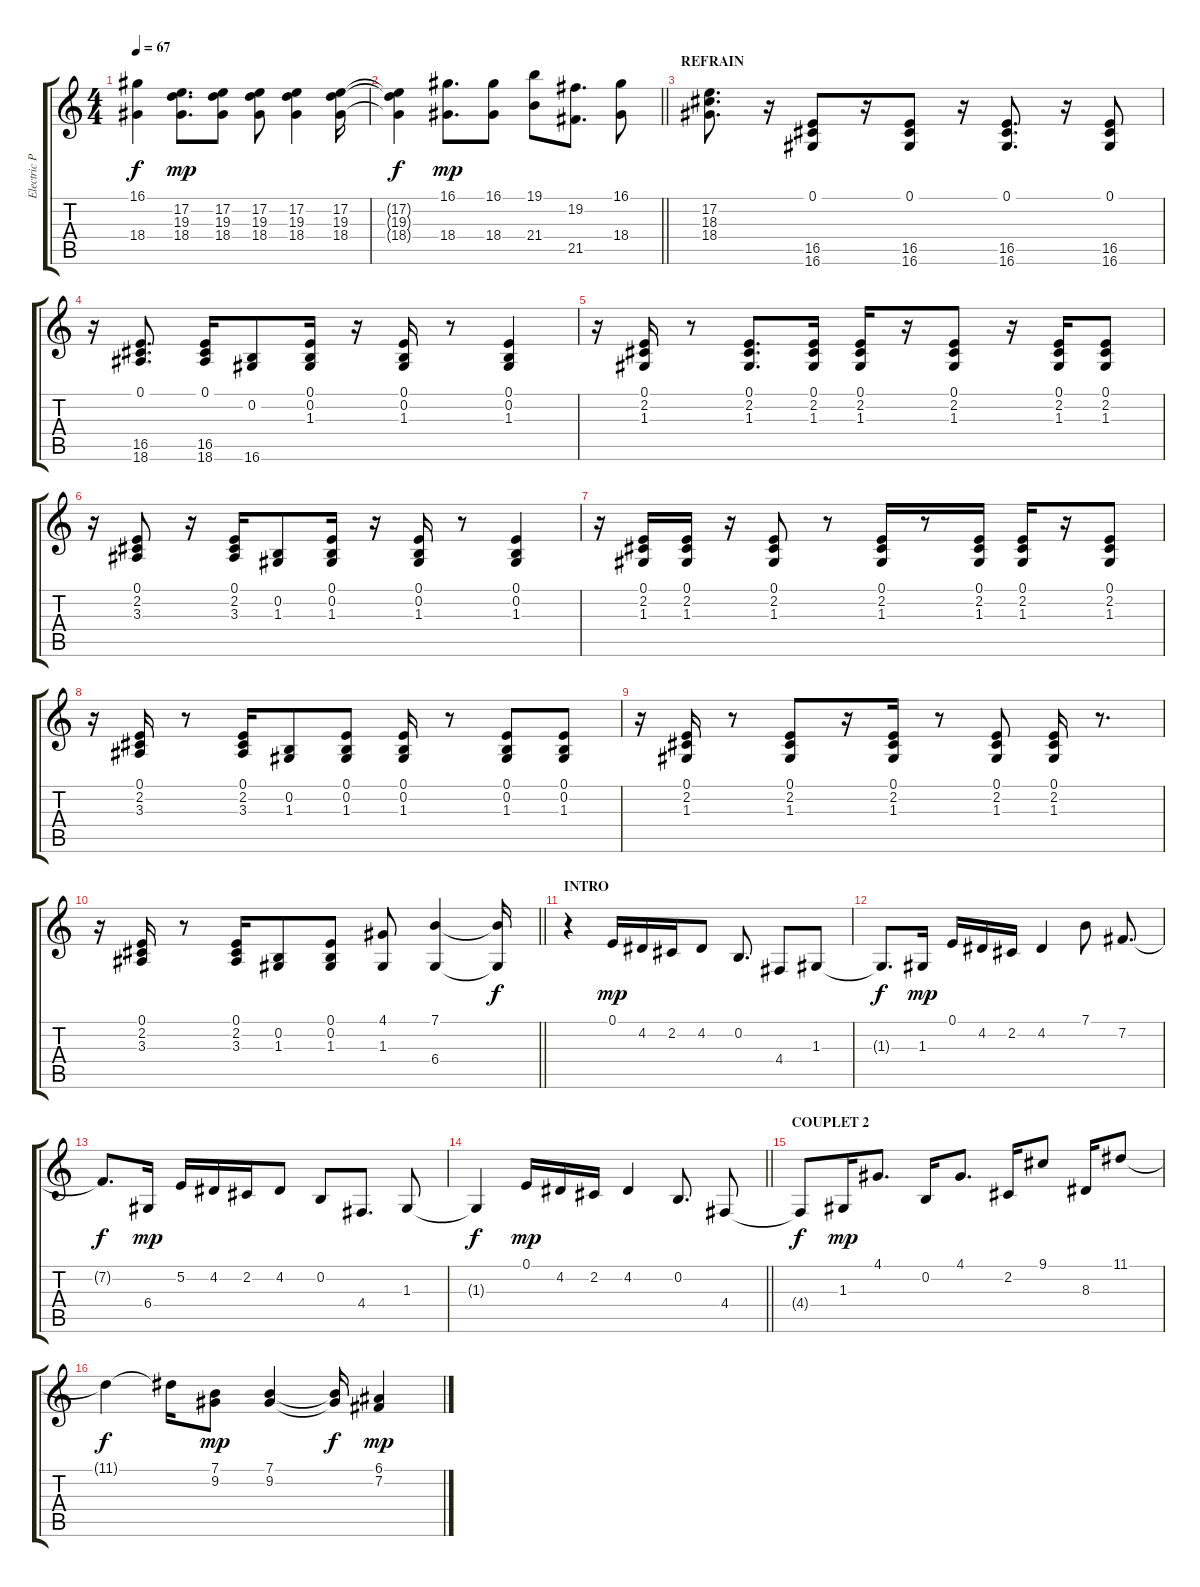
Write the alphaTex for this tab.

\track ("Electric Piano " "Electric P") {instrument ocarina}
\staff {score tabs}
\tuning (E4 B3 G3 D3 A2 E2) {hide}
\ts (4 4)
\tempo 67
\clef g2
\ks c
(16.1{t} 18.4{t}).4{dy f} (17.2 19.3 18.4).8{d dy mp} (17.2 19.3 18.4).8 (17.2 19.3 18.4).8 (17.2 19.3 18.4).4 (17.2 19.3 18.4).16 |
\barLineRight lightlight
(17.2{t} 19.3{t} 18.4{t}).4{dy f} (16.1 18.4).8{d dy mp} (16.1 18.4).8 (19.1 21.4).8 (19.2 21.5).8{d} (16.1 18.4).8 |
\section ("" "REFRAIN")
(17.2 18.3 18.4).8{d} r.16 (0.1 16.5 16.6).8 r.16 (0.1 16.5 16.6).8 r.16 (0.1 16.5 16.6).8{d} r.16 (0.1 16.5 16.6).8 |
r.16 (0.1 16.5 18.6).8{d} (0.1 16.5 18.6).16 (0.2 16.6).8 (0.1 0.2 1.3).16 r.16 (0.1 0.2 1.3).16 r.8 (0.1 0.2 1.3).4 |
r.16 (0.1 2.2 1.3).16 r.8 (0.1 2.2 1.3).8{d} (0.1 2.2 1.3).16 (0.1 2.2 1.3).16 r.16 (0.1 2.2 1.3).8 r.16 (0.1 2.2 1.3).16 (0.1 2.2 1.3).8 |
r.16 (0.1 2.2 3.3).8 r.16 (0.1 2.2 3.3).16 (0.2 1.3).8 (0.1 0.2 1.3).16 r.16 (0.1 0.2 1.3).16 r.8 (0.1 0.2 1.3).4 |
r.16 (0.1 2.2 1.3).16 (0.1 2.2 1.3).16 r.16 (0.1 2.2 1.3).8 r.8 (0.1 2.2 1.3).16 r.8 (0.1 2.2 1.3).16 (0.1 2.2 1.3).16 r.16 (0.1 2.2 1.3).8 |
r.16 (0.1 2.2 3.3).16 r.8 (0.1 2.2 3.3).16 (0.2 1.3).8 (0.1 0.2 1.3).8 (0.1 0.2 1.3).16 r.8 (0.1 0.2 1.3).8 (0.1 0.2 1.3).8 |
r.16 (0.1 2.2 1.3).16 r.8 (0.1 2.2 1.3).8 r.16 (0.1 2.2 1.3).16 r.8 (0.1 2.2 1.3).8 (0.1 2.2 1.3).16 r.8{d} |
\barLineRight lightlight
r.16 (0.1 2.2 3.3).16 r.8 (0.1 2.2 3.3).16 (0.2 1.3).8 (0.1 0.2 1.3).8 (4.1 1.3).8 (7.1 6.4).4 (7.1{t} 6.4{t}).16{dy f} |
\section ("" "INTRO")
r.4 0.1.16{dy mp} 4.2.16 2.2.16 4.2.8 0.2.8{d} 4.4.8 1.3.8 |
1.3{t}.8{d dy f} 1.3.16{dy mp} 0.1.16 4.2.16 2.2.16 4.2.4 7.1.8 7.2.8{d} |
7.2{t}.8{d dy f} 6.4.16{dy mp} 5.2.16 4.2.16 2.2.16 4.2.8 0.2.8 4.4.8{d} 1.3.8 |
\barLineRight lightlight
1.3{t}.4{dy f} 0.1.16{dy mp} 4.2.16 2.2.16 4.2.4 0.2.8{d} 4.4.8 |
\section ("" "COUPLET 2")
4.4{t}.8{dy f} 1.3.16{dy mp} 4.1.8{d} 0.2.16 4.1.8{d} 2.2.16 9.1.8 8.3.16 11.1.8 |
11.1{t}.4{dy f} 11.1{t}.16 (7.1 9.2).8{dy mp} (7.1 9.2).4 (7.1{t} 9.2{t}).16{dy f} (6.1 7.2).4{dy mp}
